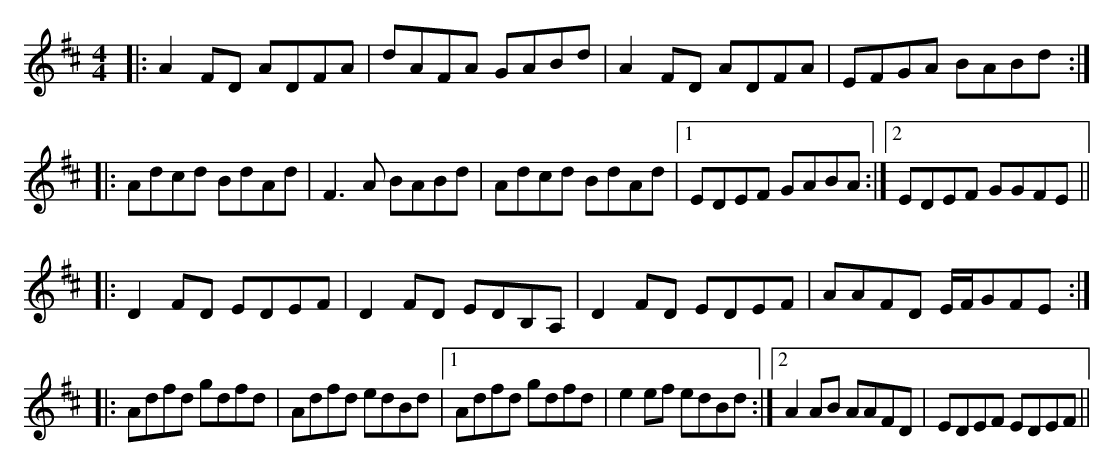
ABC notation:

X:1
M:4/4
K:D
|:A2FD ADFA|dAFA GABd|A2FD ADFA|EFGA BABd:|
|:Adcd BdAd|F3A BABd|Adcd BdAd|1 EDEF GABA:|2 EDEF GGFE||
|:D2FD EDEF|D2FD EDB,A,|D2FD EDEF|AAFD E/F/GFE :|
|:Adfd gdfd|Adfd edBd|1 Adfd gdfd|e2ef edBd:|2 A2AB AAFD|EDEF EDEF||
